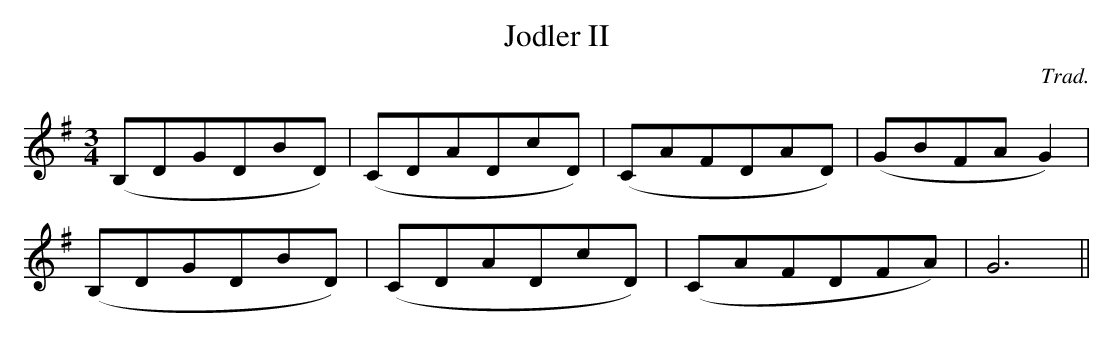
X:1
T:Jodler II
C:Trad.
M:3/4
L:1/8
K:G
(B,DGDBD) | (CDADcD) | (CAFDAD) | (GBFA G2) |
(B,DGDBD) | (CDADcD) | (CAFDFA) | G6 ||
